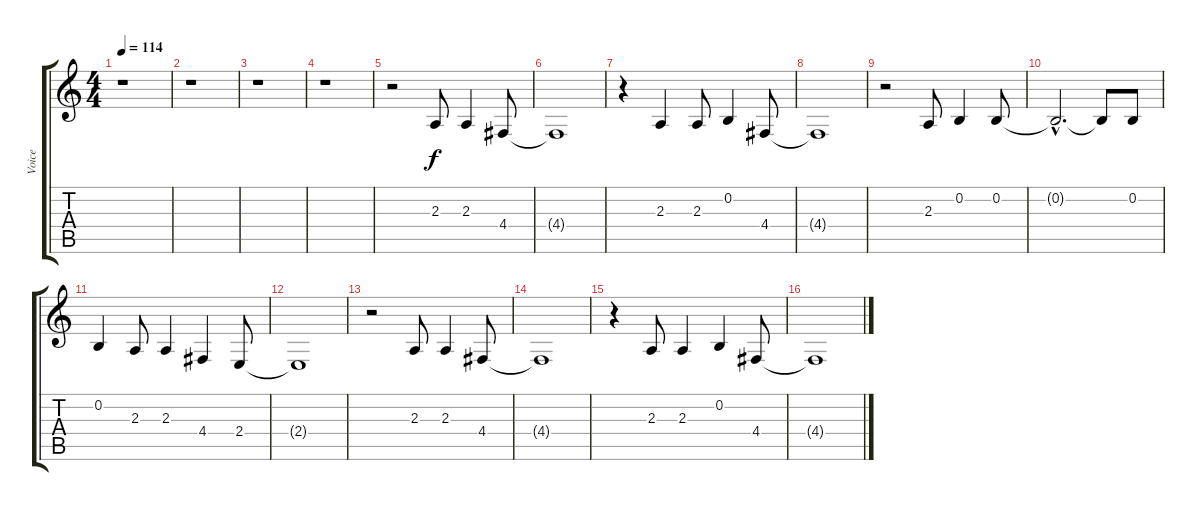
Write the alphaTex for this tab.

\track ("Voice               " "Voice     ") {instrument sopranosax}
\staff {score tabs}
\tuning (E4 B3 G3 D3 A2 E2) {hide}
\ts (4 4)
\tempo 114
\clef g2
\ks c
r.1{dy f} |
r.1 |
r.1 |
r.1 |
r.2 2.3.8 2.3.4 4.4.8 |
4.4{t}.1 |
r.4 2.3.4 2.3.8 0.2.4 4.4.8 |
4.4{t}.1 |
r.2 2.3.8 0.2.4 0.2.8 |
0.2{hac t}.2{d} 0.2{t}.8 0.2.8 |
0.2.4 2.3.8 2.3.4 4.4.4 2.4.8 |
2.4{t}.1 |
r.2 2.3.8 2.3.4 4.4.8 |
4.4{t}.1 |
r.4 2.3.8 2.3.4 0.2.4 4.4.8 |
4.4{t}.1
